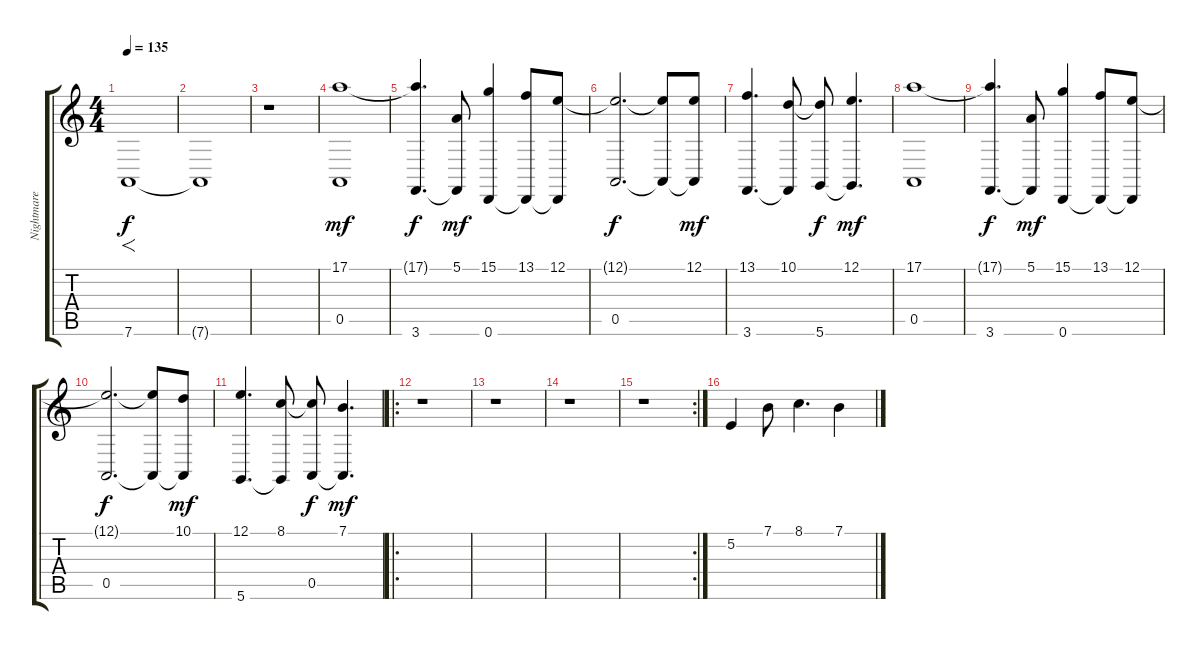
\track ("Nightmare Industrie Synthétiseur 1" "Nightmare ") {instrument stringensemble2}
\staff {score tabs}
\tuning (E4 B3 G3 D3 A2 D2) {hide}
\ts (4 4)
\tempo 135
\clef g2
\ks c
7.6.1{f dy f instrument stringensemble2} |
7.6{t}.1 |
r.1 |
(17.1 0.5).1{dy mf} |
(17.1{t} 3.6).4{d dy f} (5.1 3.6{t}).8{dy mf} (15.1 0.6).4 (13.1 0.6{t}).8 (12.1 0.6{t}).8 |
(12.1{t} 0.5).2{d dy f} (12.1{t} 0.5{t}).8 (12.1 0.5{t}).8{dy mf} |
(13.1 3.6).4{d} (10.1 3.6{t}).8 (10.1{t} 5.6).8{dy f} (12.1 5.6{t}).4{d dy mf} |
(17.1 0.5).1 |
(17.1{t} 3.6).4{d dy f} (5.1 3.6{t}).8{dy mf} (15.1 0.6).4 (13.1 0.6{t}).8 (12.1 0.6{t}).8 |
(12.1{t} 0.5).2{d dy f} (12.1{t} 0.5{t}).8 (10.1 0.5{t}).8{dy mf} |
(12.1 5.6).4{d} (8.1 5.6{t}).8 (8.1{t} 0.5).8{dy f} (7.1 0.5{t}).4{d dy mf} |
\ro
r.1 |
r.1 |
r.1 |
\rc 2
r.1 |
5.2.4 7.1.8 8.1.4{d} 7.1.4
